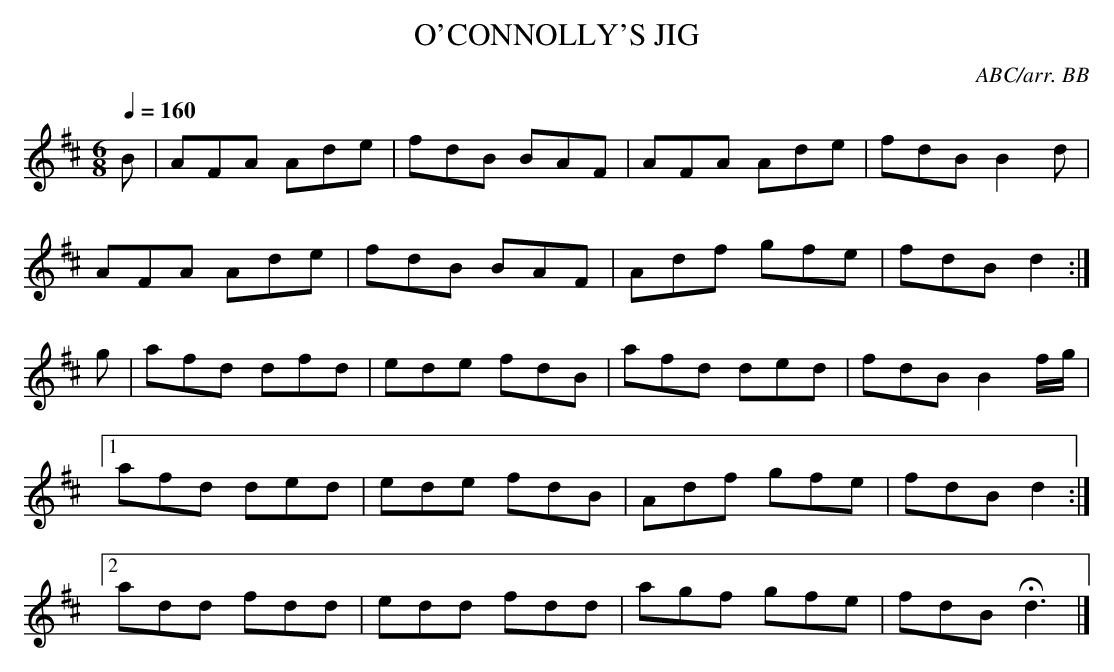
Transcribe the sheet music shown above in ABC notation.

X:1
T:O'CONNOLLY'S JIG
C:ABC/arr. BB
L:1/8
M:6/8
Q:1/4=160
K:D
B|AFA Ade|fdB BAF|AFA Ade|fdB B2d|
AFA Ade|fdB BAF|Adf gfe|fdB d2 :|
g|afd dfd|ede fdB|afd ded|fdB B2f/g/|
[1 afd ded|ede fdB|Adf gfe|fdB d2 :|
[2 add fdd|edd fdd|agf gfe|fdB Hd3 |]
